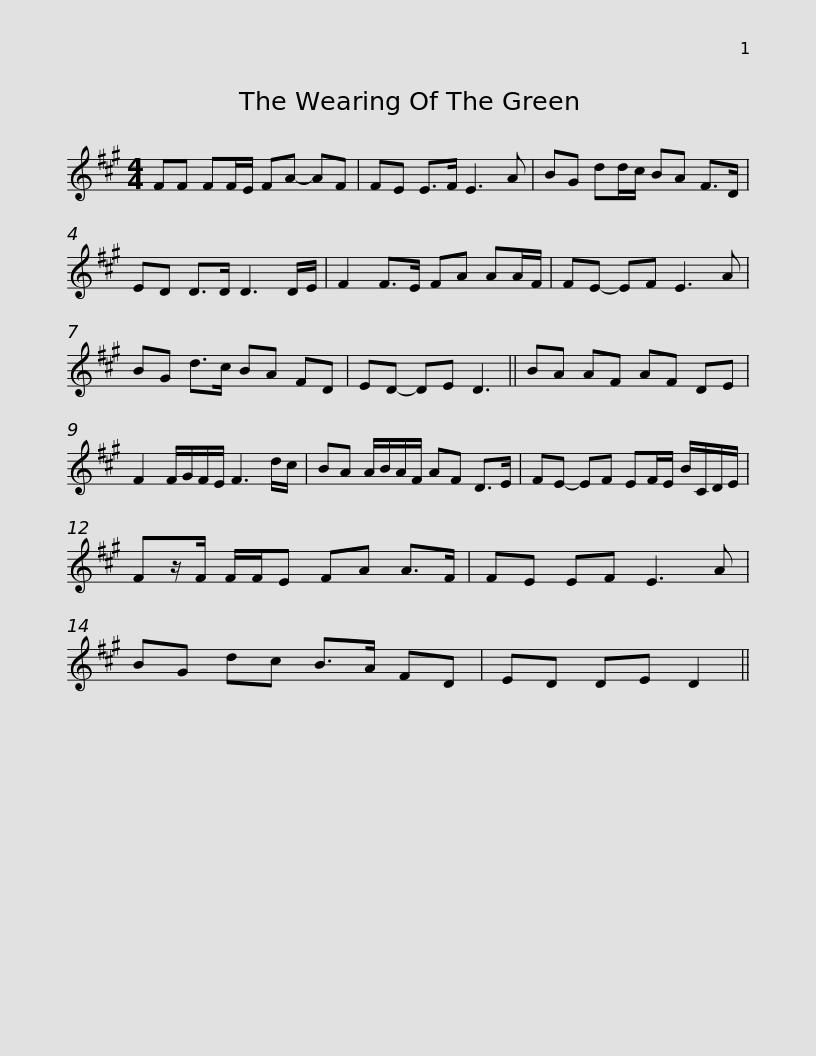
X:1
L:1/8
M:4/4
I:linebreak $
K:A
V:1 treble
V:1
 FF FF/E/ FA- AF | FE E>F E3 A | BG dd/c/ BA F>D | ED D>D D3 D/E/ | F2 F>E FA AA/F/ |$ %5
 FE- EF E3 A | BG d>c BA FD | ED- DE D3 || BA AF AF DE | F2 F/G/F/E/ F3 d/c/ |$ %10
 BA A/B/A/F/ AF D>E | FE- EF EF/E/ B/C/D/E/ | Fz/F/ F/F/E FA A>F | FE EF E3 A |$ BG dc B>A FD | %15
 ED DE D2 || %16
